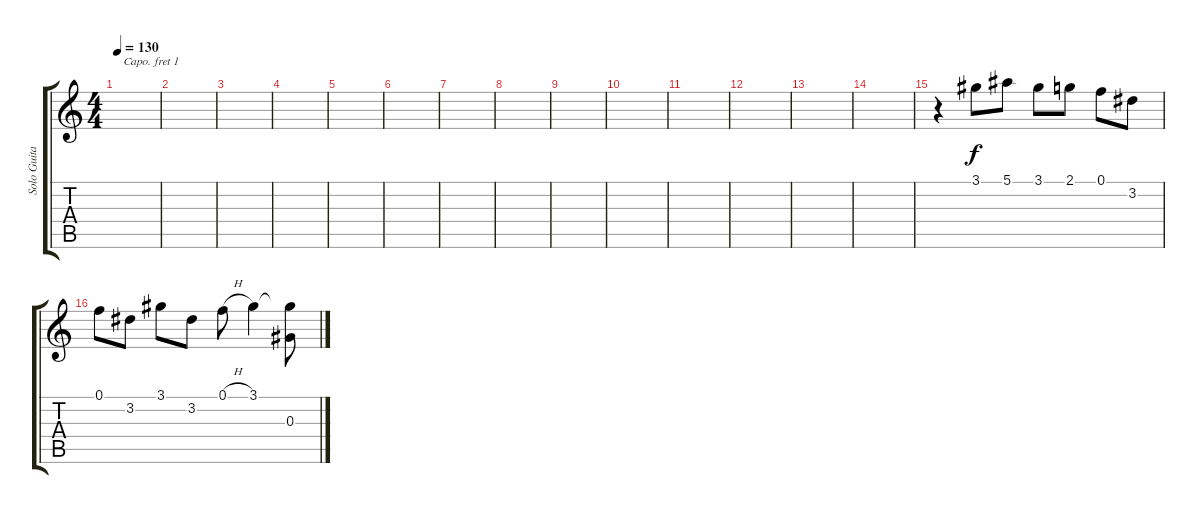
\track ("Solo Guitar" "Solo Guita") {instrument distortionguitar}
\staff {score tabs}
\capo 1
\tuning (E4 B3 G3 D3 A2 E2) {hide}
\ts (4 4)
\tempo 130
\clef g2
\ks c
|
|
|
|
|
|
|
|
|
|
|
|
|
|
r.4 3.1.8 5.1.8 3.1.8 2.1.8 0.1.8 3.2.8 |
0.1.8 3.2.8 3.1.8 3.2.8 0.1{h}.8 3.1.4 (3.1{t} 0.3).8
